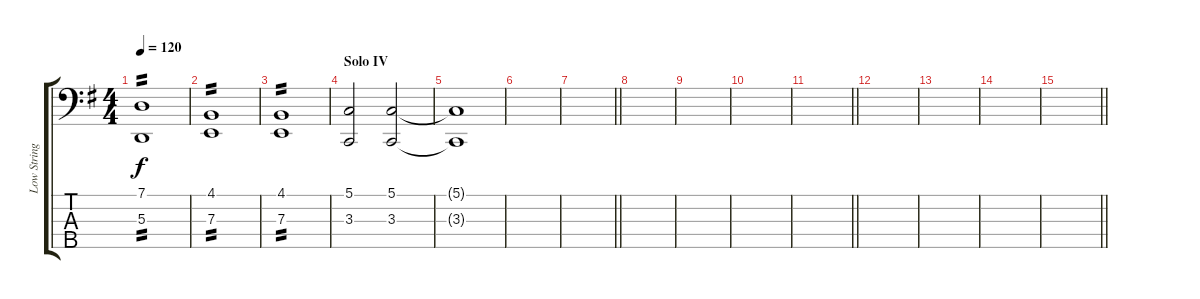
\track ("Low Strings Standard" "Low String") {instrument stringensemble1}
\staff {score tabs}
\tuning (G2 D2 A1 E1 B0) {hide}
\ts (4 4)
\tempo 120
\clef f4
\ks eminor
(7.1 5.3).1{tp 2 dy f} |
(4.1 7.3).1{tp 2} |
(4.1 7.3).1{tp 2} |
\section ("" "Solo IV")
(5.1 3.3).2 (5.1 3.3).2{volume 0} |
(5.1{t} 3.3{t}).1 |
|
\barLineRight lightlight
|
|
|
|
\barLineRight lightlight
|
|
|
|
\barLineRight lightlight
